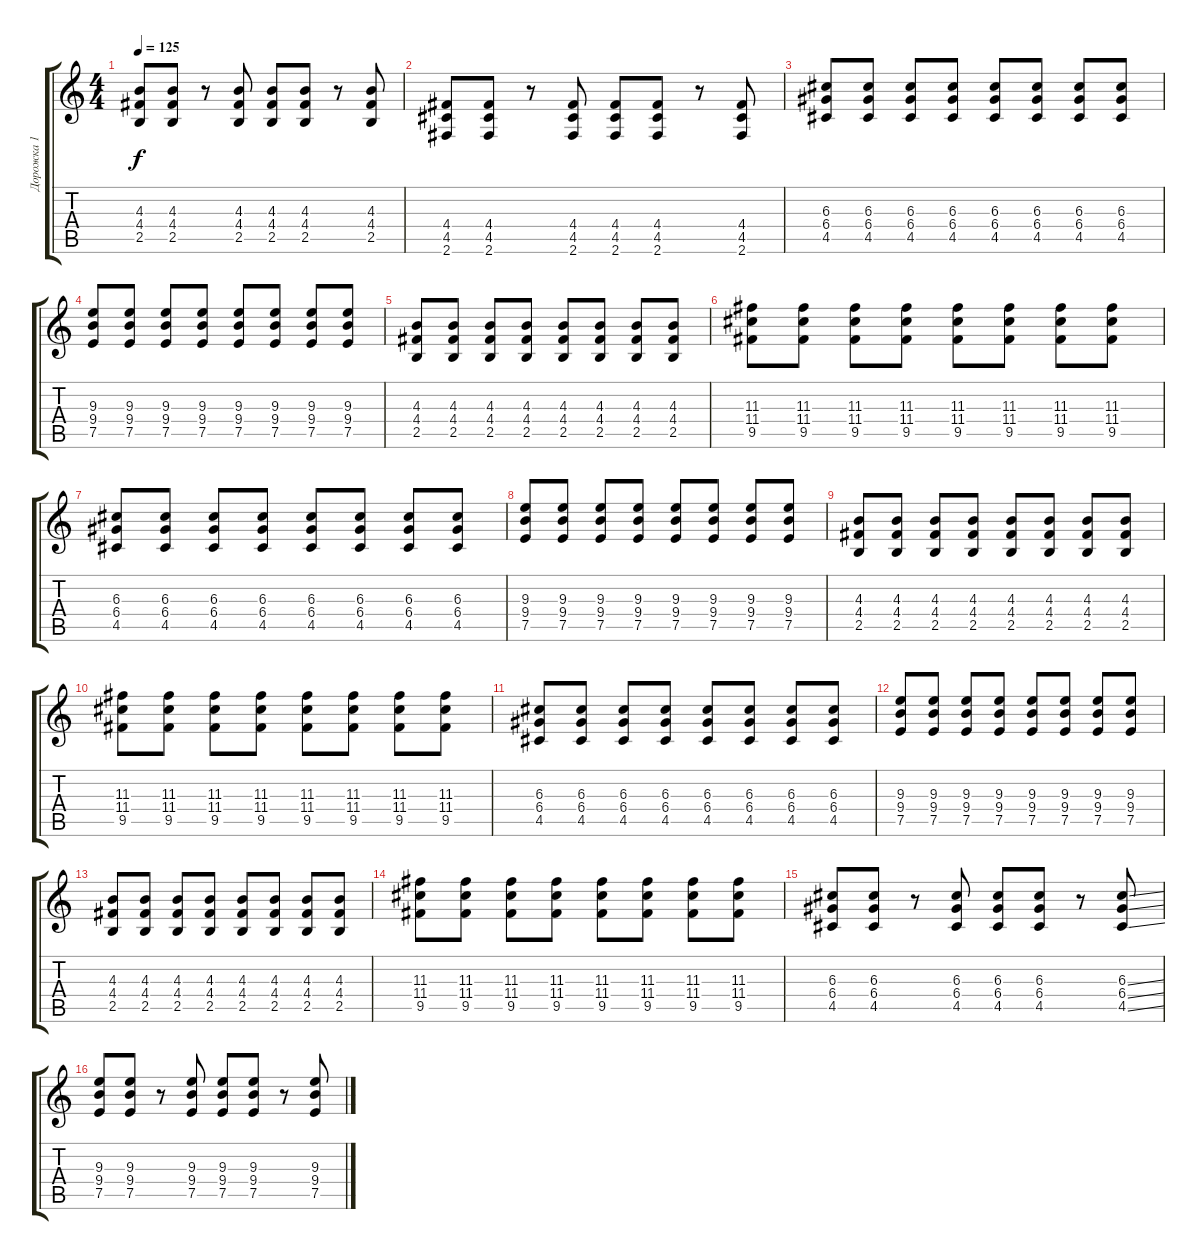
\track ("Дорожка 1" "Дорожка 1") {instrument electricguitarclean}
\staff {score tabs}
\tuning (E4 B3 G3 D3 A2 E2) {hide}
\ts (4 4)
\tempo 125
\clef g2
\ks c
(4.3 4.4 2.5).8{dy f} (4.3 4.4 2.5).8 r.8 (4.3 4.4 2.5).8 (4.3 4.4 2.5).8 (4.3 4.4 2.5).8 r.8 (4.3 4.4 2.5).8 |
(4.4 4.5 2.6).8 (4.4 4.5 2.6).8 r.8 (4.4 4.5 2.6).8 (4.4 4.5 2.6).8 (4.4 4.5 2.6).8 r.8 (4.4 4.5 2.6).8 |
(6.3 6.4 4.5).8 (6.3 6.4 4.5).8 (6.3 6.4 4.5).8 (6.3 6.4 4.5).8 (6.3 6.4 4.5).8 (6.3 6.4 4.5).8 (6.3 6.4 4.5).8 (6.3 6.4 4.5).8 |
(9.3 9.4 7.5).8 (9.3 9.4 7.5).8 (9.3 9.4 7.5).8 (9.3 9.4 7.5).8 (9.3 9.4 7.5).8 (9.3 9.4 7.5).8 (9.3 9.4 7.5).8 (9.3 9.4 7.5).8 |
(4.3 4.4 2.5).8 (4.3 4.4 2.5).8 (4.3 4.4 2.5).8 (4.3 4.4 2.5).8 (4.3 4.4 2.5).8 (4.3 4.4 2.5).8 (4.3 4.4 2.5).8 (4.3 4.4 2.5).8 |
(11.3 11.4 9.5).8 (11.3 11.4 9.5).8 (11.3 11.4 9.5).8 (11.3 11.4 9.5).8 (11.3 11.4 9.5).8 (11.3 11.4 9.5).8 (11.3 11.4 9.5).8 (11.3 11.4 9.5).8 |
(6.3 6.4 4.5).8 (6.3 6.4 4.5).8 (6.3 6.4 4.5).8 (6.3 6.4 4.5).8 (6.3 6.4 4.5).8 (6.3 6.4 4.5).8 (6.3 6.4 4.5).8 (6.3 6.4 4.5).8 |
(9.3 9.4 7.5).8 (9.3 9.4 7.5).8 (9.3 9.4 7.5).8 (9.3 9.4 7.5).8 (9.3 9.4 7.5).8 (9.3 9.4 7.5).8 (9.3 9.4 7.5).8 (9.3 9.4 7.5).8 |
(4.3 4.4 2.5).8 (4.3 4.4 2.5).8 (4.3 4.4 2.5).8 (4.3 4.4 2.5).8 (4.3 4.4 2.5).8 (4.3 4.4 2.5).8 (4.3 4.4 2.5).8 (4.3 4.4 2.5).8 |
(11.3 11.4 9.5).8 (11.3 11.4 9.5).8 (11.3 11.4 9.5).8 (11.3 11.4 9.5).8 (11.3 11.4 9.5).8 (11.3 11.4 9.5).8 (11.3 11.4 9.5).8 (11.3 11.4 9.5).8 |
(6.3 6.4 4.5).8 (6.3 6.4 4.5).8 (6.3 6.4 4.5).8 (6.3 6.4 4.5).8 (6.3 6.4 4.5).8 (6.3 6.4 4.5).8 (6.3 6.4 4.5).8 (6.3 6.4 4.5).8 |
(9.3 9.4 7.5).8 (9.3 9.4 7.5).8 (9.3 9.4 7.5).8 (9.3 9.4 7.5).8 (9.3 9.4 7.5).8 (9.3 9.4 7.5).8 (9.3 9.4 7.5).8 (9.3 9.4 7.5).8 |
(4.3 4.4 2.5).8 (4.3 4.4 2.5).8 (4.3 4.4 2.5).8 (4.3 4.4 2.5).8 (4.3 4.4 2.5).8 (4.3 4.4 2.5).8 (4.3 4.4 2.5).8 (4.3 4.4 2.5).8 |
(11.3 11.4 9.5).8 (11.3 11.4 9.5).8 (11.3 11.4 9.5).8 (11.3 11.4 9.5).8 (11.3 11.4 9.5).8 (11.3 11.4 9.5).8 (11.3 11.4 9.5).8 (11.3 11.4 9.5).8 |
(6.3 6.4 4.5).8 (6.3 6.4 4.5).8 r.8 (6.3 6.4 4.5).8 (6.3 6.4 4.5).8 (6.3 6.4 4.5).8 r.8 (6.3{ss} 6.4{ss} 4.5{ss}).8 |
(9.3 9.4 7.5).8 (9.3 9.4 7.5).8 r.8 (9.3 9.4 7.5).8 (9.3 9.4 7.5).8 (9.3 9.4 7.5).8 r.8 (9.3 9.4 7.5).8
